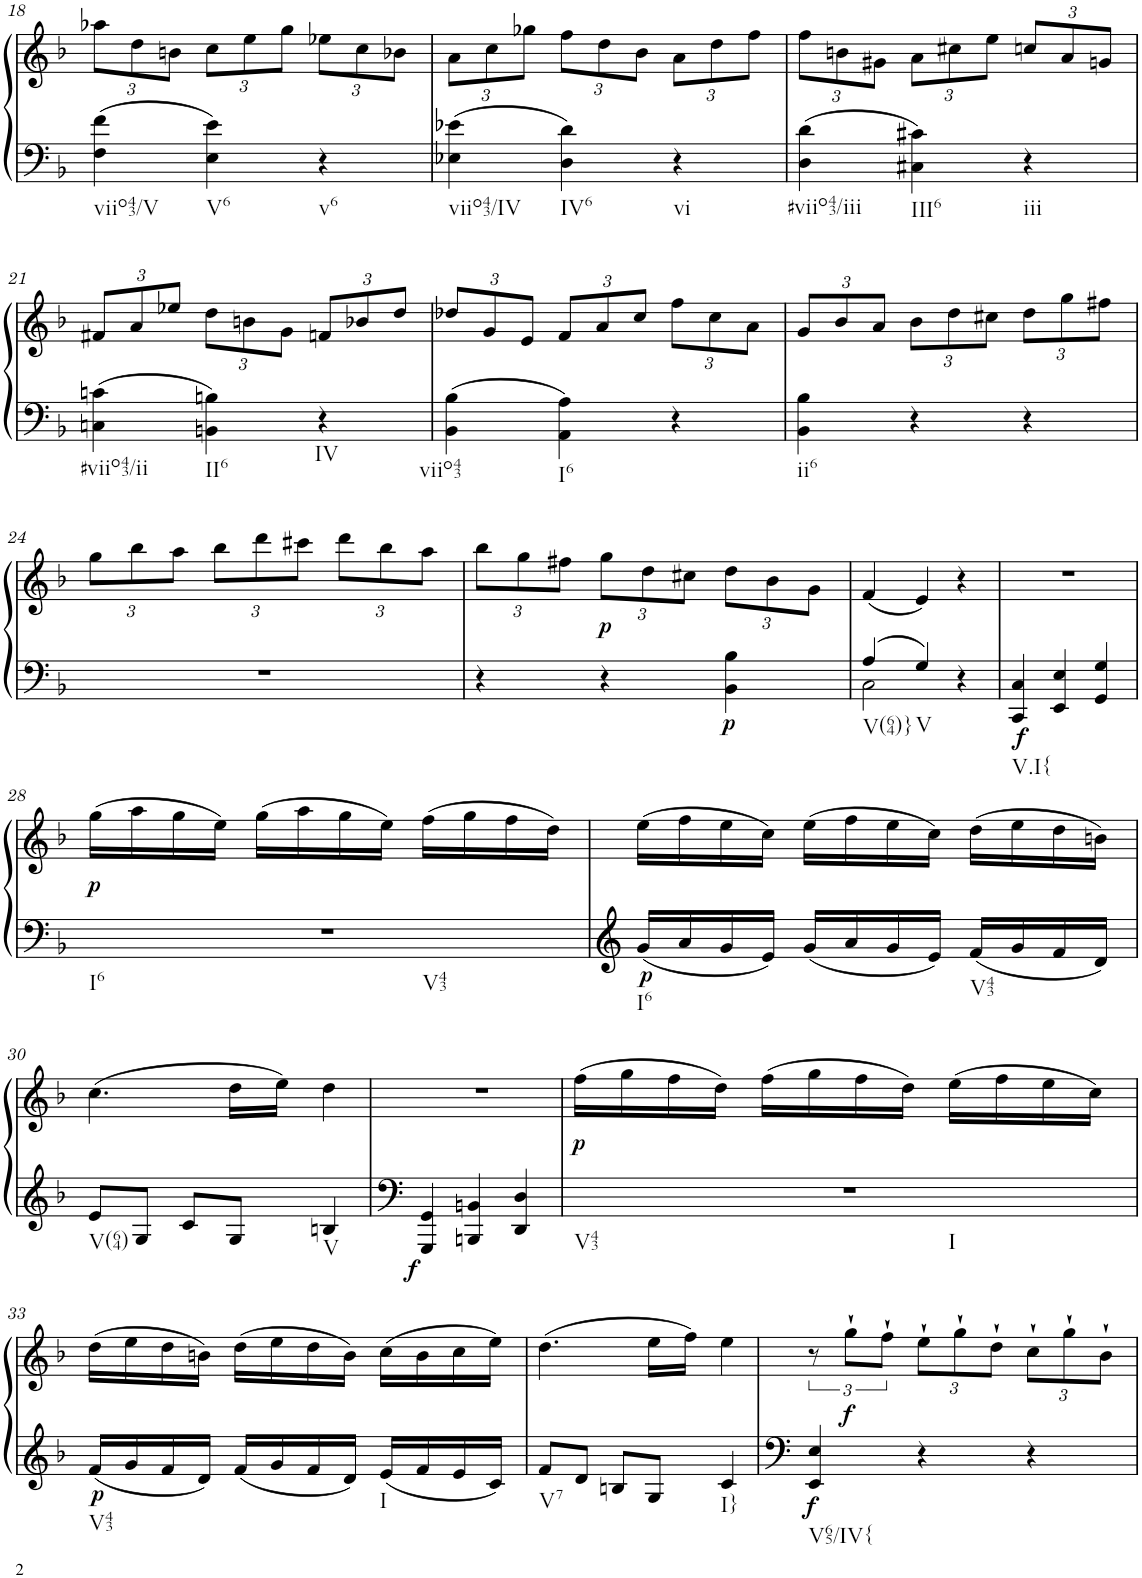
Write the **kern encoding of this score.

**kern	**kern	**dynam
*part1	*part1	*part1
*staff2	*staff1	*staff1/2
*I"Klavier linke Hand	*	*
!!LO:PB:g=z
*clefF4	*clefG2	*
*k[b-]	*k[b-]	*
*M3/4	*M3/4	*
*	*Xbrackettup	*
=18	=18	=18
!LO:TX:b:t=viio43/V	!	!
4F\ 4f\	12aa-X\L	.
.	12dd\	.
.	12bn\J	.
!LO:TX:b:t=V6	!	!
4E\ 4e\	12cc\L	.
.	12ee\	.
.	12gg\J	.
!LO:TX:b:t=v6	!	!
4r	12ee-X\L	.
.	12cc\	.
.	12b-X\J	.
=19	=19	=19
!LO:TX:b:t=viio43/IV	!	!
4E-X\ 4e-X\	12a\L	.
.	12cc\	.
.	12gg-X\J	.
!LO:TX:b:t=IV6	!	!
4D\ 4d\	12ff\L	.
.	12dd\	.
.	12b-\J	.
!LO:TX:b:t=vi	!	!
4r	12a\L	.
.	12dd\	.
.	12ff\J	.
=20	=20	=20
!LO:TX:b:t=#viio43/iii	!	!
4D\ 4d\	12ff\L	.
.	12bn\	.
.	12g#X\J	.
!LO:TX:b:t=III6	!	!
4C#X\ 4c#X\	12a\L	.
.	12cc#X\	.
.	12ee\J	.
!LO:TX:b:t=iii	!	!
4r	12ccn/L	.
.	12a/	.
.	12gn/J	.
!!LO:LB:g=z
=21	=21	=21
!LO:TX:b:t=#viio43/ii	!	!
4Cn\ 4cn\	12f#X/L	.
.	12a/	.
.	12ee-X/J	.
!LO:TX:b:t=II6	!	!
4BBn\ 4Bn\	12dd\L	.
.	12bn\	.
.	12g\J	.
!LO:TX:b:t=IV	!	!
4r	12fn/L	.
.	12b-X/	.
.	12dd/J	.
=22	=22	=22
!LO:TX:b:t=viio43	!	!
4BB-\ 4B-\	12dd-X/L	.
.	12g/	.
.	12e/J	.
!LO:TX:b:t=I6	!	!
4AA\ 4A\	12f/L	.
.	12a/	.
.	12cc/J	.
4r	12ff\L	.
.	12cc\	.
.	12a\J	.
=23	=23	=23
!LO:TX:b:t=ii6	!	!
4BB-\ 4B-\	12g/L	.
.	12b-/	.
.	12a/J	.
4r	12b-\L	.
.	12dd\	.
.	12cc#X\J	.
4r	12dd\L	.
.	12gg\	.
.	12ff#X\J	.
!!LO:LB:g=z
=24	=24	=24
2.r	12gg\L	.
.	12bb-\	.
.	12aa\J	.
.	12bb-\L	.
.	12ddd\	.
.	12ccc#X\J	.
.	12ddd\L	.
.	12bb-\	.
.	12aa\J	.
=25	=25	=25
4r	12bb-\L	.
.	12gg\	.
.	12ff#X\J	.
!	!	!LO:DY:b
4r	12gg\L	p
.	12dd\	.
.	12cc#X\J	.
!	!	!LO:DY:b=2
4BB-\ 4B-\	12dd\L	p
.	12b-\	.
.	12g\J	.
=26	=26	=26
*^	*	*
!LO:TX:b:t=V(64)}	!	!	!
4A/	2C\	(4f/	.
!LO:TX:b:t=V	!	!	!
4G/	.	4e/)	.
4r	4ryy	4r	.
=27	=27	=27	=27
!LO:TX:b:t=V.I{	!	!	!
!	!	!	!LO:DY:b=2
*v	*v	*	*
4CC/ 4C/	2.r	f
4EE/ 4E/	.	.
4GG/ 4G/	.	.
!!LO:LB:g=z
=28	=28	=28
!LO:TX:b:t=I6	!	!
!LO:TX:b:t=V43	!	!
!	!	!LO:DY:b
2.r	(16gg\LL	p
.	16aa\	.
.	16gg\	.
.	16ee\JJ)	.
.	(16gg\LL	.
.	16aa\	.
.	16gg\	.
.	16ee\JJ)	.
.	(16ff\LL	.
.	16gg\	.
.	16ff\	.
.	16dd\JJ)	.
=29	=29	=29
!LO:TX:b:t=I6	!	!
!	!	!LO:DY:b=2
16g/LL	(16ee\LL	p
16a/	16ff\	.
16g/	16ee\	.
16e/JJ	16cc\JJ)	.
16g/LL	(16ee\LL	.
16a/	16ff\	.
16g/	16ee\	.
16e/JJ	16cc\JJ)	.
!LO:TX:b:t=V43	!	!
16f/LL	(16dd\LL	.
16g/	16ee\	.
16f/	16dd\	.
16d/JJ	16bn\JJ)	.
!!LO:LB:g=z
=30	=30	=30
!LO:TX:b:t=V(64)	!	!
8e/L	(4.cc\	.
8G/J	.	.
8c/L	.	.
8G/J	16dd\LL	.
.	16ee\JJ)	.
!LO:TX:b:t=V	!	!
4Bn/	4dd\	.
=31	=31	=31
!	!	!LO:DY:b=2
4GGG/ 4GG/	2.r	f
4BBBn/ 4BBn/	.	.
4DD/ 4D/	.	.
=32	=32	=32
!LO:TX:b:t=V43	!	!
!LO:TX:b:t=I	!	!
!	!	!LO:DY:b
2.r	(16ff\LL	p
.	16gg\	.
.	16ff\	.
.	16dd\JJ)	.
.	(16ff\LL	.
.	16gg\	.
.	16ff\	.
.	16dd\JJ)	.
.	(16ee\LL	.
.	16ff\	.
.	16ee\	.
.	16cc\JJ)	.
!!LO:LB:g=z
=33	=33	=33
!LO:TX:b:t=V43	!	!
!	!	!LO:DY:b=2
16f/LL	(16dd\LL	p
16g/	16ee\	.
16f/	16dd\	.
16d/JJ	16bn\JJ)	.
16f/LL	(16dd\LL	.
16g/	16ee\	.
16f/	16dd\	.
16d/JJ	16b\JJ)	.
!LO:TX:b:t=I	!	!
16e/LL	(16cc\LL	.
16f/	16b\	.
16e/	16cc\	.
16c/JJ	16ee\JJ)	.
=34	=34	=34
!LO:TX:b:t=V7	!	!
8f/L	(4.dd\	.
8d/J	.	.
8Bn/L	.	.
8G/J	16ee\LL	.
.	16ff\JJ)	.
!LO:TX:b:t=I}	!	!
4c/	4ee\	.
=35	=35	=35
*	*brackettup	*
!LO:TX:b:t=V65/IV{	!	!
!	!	!LO:DY:b=2
4EE/ 4E/	12r	f
!	!	!LO:DY:b
.	12gg`\L	f
.	12ff`\J	.
*	*Xbrackettup	*
4r	12ee`\L	.
.	12gg`\	.
.	12dd`\J	.
4r	12cc`\L	.
.	12gg`\	.
.	12b-`\J	.
=	=	=
*-	*-	*-
